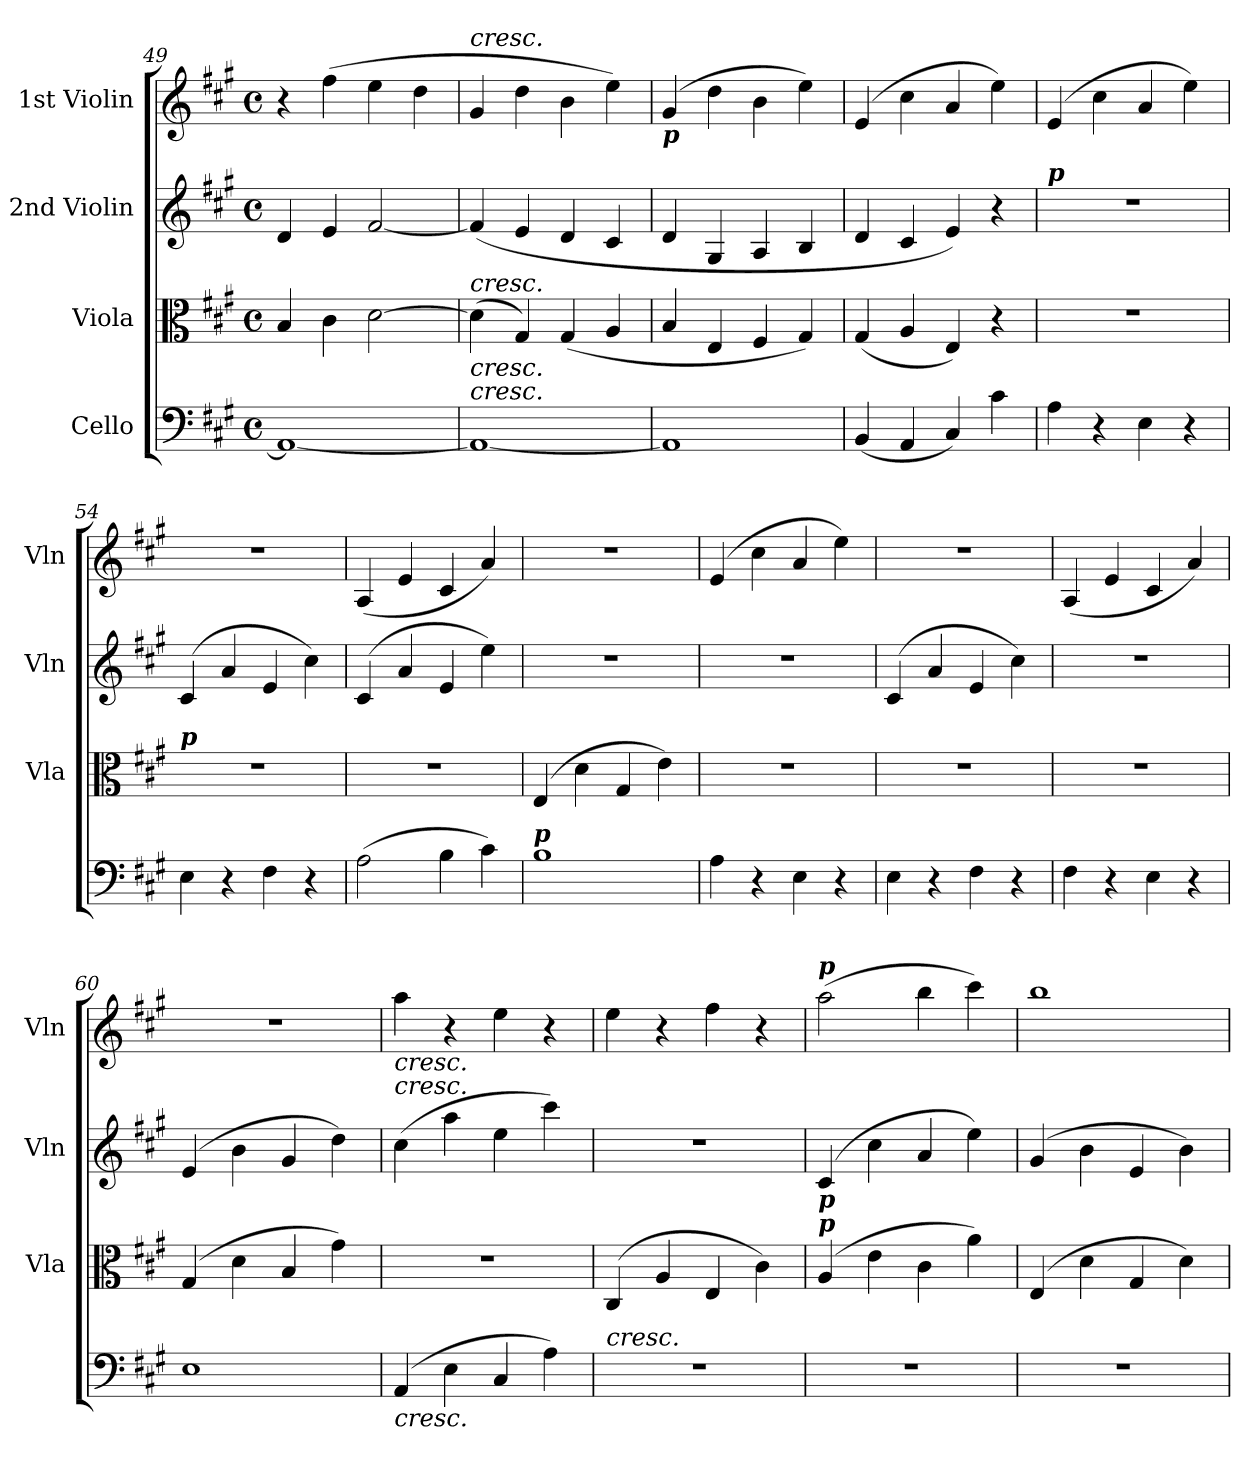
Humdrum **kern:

**kern	**kern	**kern	**kern
*part4	*part3	*part2	*part1
*staff4	*staff3	*staff2	*staff1
*I"Cello	*I"Viola	*I"2nd Violin	*I"1st Violin
*	*I'Vla	*I'Vln	*I'Vln
*clefF4	*clefC3	*clefG2	*clefG2
*k[f#c#g#]	*k[f#c#g#]	*k[f#c#g#]	*k[f#c#g#]
*A:	*A:	*A:	*A:
*M4/4	*M4/4	*M4/4	*M4/4
*met(c)	*met(c)	*met(c)	*met(c)
=49	=49	=49	=49
1AA_	4B	4d	4r
.	4c#	4e	(4ff#
.	[2d	[2f#	4ee
.	.	.	4dd
=50	=50	=50	=50
!	!	!	!LO:TX:a:i:t=cresc.
!	!LO:TX:a:i:t=cresc.	!	!
!LO:TX:a:i:t=cresc.	!	!	!
!LO:TX:a:i:t=cresc.	!	!	!
1AA_	(4d]	(4f#]	4g#
.	4G#)	4e	4dd
.	(4G#	4d	4b
.	4A	4c#	4ee)
=51	=51	=51	=51
!	!	!	!LO:TX:b:Bi:t=p
1AA]	4B	4d	(4g#
.	4E	4G#	4dd
.	4F#	4A	4b
.	4G#)	4B	4ee)
=52	=52	=52	=52
(4BB	(4G#	4d	(4e
4AA	4A	4c#	4cc#
4C#)	4E)	4e)	4a
4c#	4r	4r	4ee)
=53	=53	=53	=53
!	!	!LO:TX:a:Bi:t=p	!
4A	1r	1r	(4e
4r	.	.	4cc#
4E	.	.	4a
4r	.	.	4ee)
=54	=54	=54	=54
!	!LO:TX:a:Bi:t=p	!	!
4E	1r	(4c#	1r
4r	.	4a	.
4F#	.	4e	.
4r	.	4cc#)	.
=55	=55	=55	=55
(2A	1r	(4c#	(4A
.	.	4a	4e
4B	.	4e	4c#
4c#)	.	4ee)	4a)
=56	=56	=56	=56
!LO:TX:a:Bi:t=p	!	!	!
1B	(4E	1r	1r
.	4d	.	.
.	4G#	.	.
.	4e)	.	.
=57	=57	=57	=57
4A	1r	1r	(4e
4r	.	.	4cc#
4E	.	.	4a
4r	.	.	4ee)
=58	=58	=58	=58
4E	1r	(4c#	1r
4r	.	4a	.
4F#	.	4e	.
4r	.	4cc#)	.
=59	=59	=59	=59
4F#	1r	1r	(4A
4r	.	.	4e
4E	.	.	4c#
4r	.	.	4a)
=60	=60	=60	=60
1E	(4G#	(4e	1r
.	4d	4b	.
.	4B	4g#	.
.	4g#)	4dd)	.
=61	=61	=61	=61
!	!	!	!LO:TX:b:i:t=cresc.
!	!	!LO:TX:a:i:t=cresc.	!
!LO:TX:b:i:t=cresc.	!	!	!
(4AA	1r	(4cc#	4aa
4E	.	4aa	4r
4C#	.	4ee	4ee
4A)	.	4ccc#)	4r
=62	=62	=62	=62
!LO:TX:a:i:t=cresc.	!	!	!
1r	(4C#	1r	4ee
.	4A	.	4r
.	4E	.	4ff#
.	4c#)	.	4r
=63	=63	=63	=63
!	!	!	!LO:TX:a:Bi:t=p
!	!LO:TX:a:Bi:t=p	!	!
!	!LO:TX:a:Bi:t=p	!	!
1r	(4A	(4c#	(2aa
.	4e	4cc#	.
.	4c#	4a	4bb
.	4a)	4ee)	4ccc#)
=64	=64	=64	=64
1r	(4E	(4g#	1bb
.	4d	4b	.
.	4G#	4e	.
.	4d)	4b)	.
=	=	=	=
*-	*-	*-	*-
